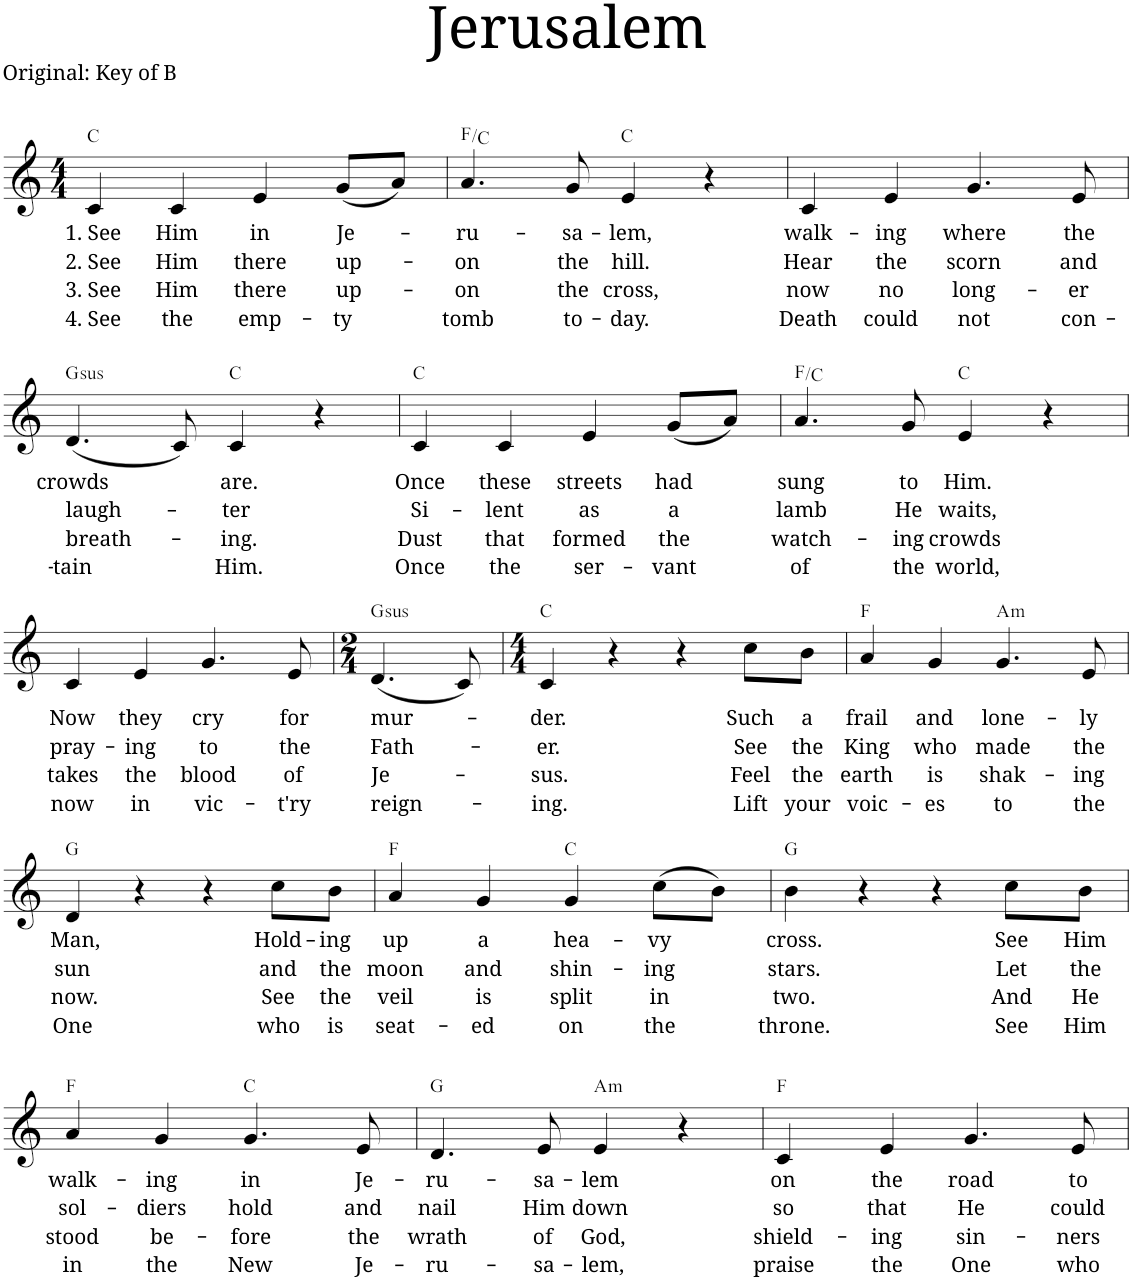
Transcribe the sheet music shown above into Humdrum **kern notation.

**kern	**text	**text	**text	**text	**harte
*part1	*part1	*part1	*part1	*part1	*part1
*staff1	*staff1	*staff1	*staff1	*staff1	*
*I"Piano	*	*	*	*	*
*I'Pno.	*	*	*	*	*
*clefG2	*	*	*	*	*
*k[]	*	*	*	*	*
*M4/4	*	*	*	*	*
=1	=1	=1	=1	=1	=1
!	!LO:LY:b	!LO:LY:b	!LO:LY:b	!LO:LY:b	!
4c/	1. See	2. See	3. See	4. See	C:maj
!	!LO:LY:b	!LO:LY:b	!LO:LY:b	!LO:LY:b	!
4c/	Him	Him	Him	the	.
!	!LO:LY:b	!LO:LY:b	!LO:LY:b	!LO:LY:b	!
4e/	in	there	there	emp-	.
!	!LO:LY:b	!LO:LY:b	!LO:LY:b	!LO:LY:b	!
(8g/L	Je-	up-	up-	-ty	.
8a/J)	.	.	.	.	.
=2	=2	=2	=2	=2	=2
!	!LO:LY:b	!LO:LY:b	!LO:LY:b	!LO:LY:b	!
4.a/	-ru-	-on	-on	tomb	F:maj/5
!	!LO:LY:b	!LO:LY:b	!LO:LY:b	!LO:LY:b	!
8g/	-sa-	the	the	to-	.
!	!LO:LY:b	!LO:LY:b	!LO:LY:b	!LO:LY:b	!
4e/	-lem,	hill.	cross,	-day.	C:maj
4r	.	.	.	.	.
=3	=3	=3	=3	=3	=3
!	!LO:LY:b	!LO:LY:b	!LO:LY:b	!LO:LY:b	!
4c/	walk-	Hear	now	Death	.
!	!LO:LY:b	!LO:LY:b	!LO:LY:b	!LO:LY:b	!
4e/	-ing	the	no	could	.
!	!LO:LY:b	!LO:LY:b	!LO:LY:b	!LO:LY:b	!
4.g/	where	scorn	long-	not	.
!	!LO:LY:b	!LO:LY:b	!LO:LY:b	!LO:LY:b	!
8e/	the	and	-er	con-	.
!!LO:LB:g=z
=4	=4	=4	=4	=4	=4
!	!LO:LY:b	!LO:LY:b	!LO:LY:b	!LO:LY:b	!LO:H:kt=sus
(4.d/	crowds	laugh-	breath-	-tain	G:sus4
8c/)	.	.	.	.	.
!	!LO:LY:b	!LO:LY:b	!LO:LY:b	!LO:LY:b	!
4c/	are.	-ter	-ing.	Him.	C:maj
4r	.	.	.	.	.
=5	=5	=5	=5	=5	=5
!	!LO:LY:b	!LO:LY:b	!LO:LY:b	!LO:LY:b	!
4c/	Once	Si-	Dust	Once	C:maj
!	!LO:LY:b	!LO:LY:b	!LO:LY:b	!LO:LY:b	!
4c/	these	-lent	that	the	.
!	!LO:LY:b	!LO:LY:b	!LO:LY:b	!LO:LY:b	!
4e/	streets	as	formed	ser-	.
!	!LO:LY:b	!LO:LY:b	!LO:LY:b	!LO:LY:b	!
(8g/L	had	a	the	-vant	.
8a/J)	.	.	.	.	.
=6	=6	=6	=6	=6	=6
!	!LO:LY:b	!LO:LY:b	!LO:LY:b	!LO:LY:b	!
4.a/	sung	lamb	watch-	of	F:maj/5
!	!LO:LY:b	!LO:LY:b	!LO:LY:b	!LO:LY:b	!
8g/	to	He	ing	the	.
!	!LO:LY:b	!LO:LY:b	!LO:LY:b	!LO:LY:b	!
4e/	Him.	waits,	crowds	world,	C:maj
4r	.	.	.	.	.
!!LO:LB:g=z
=7	=7	=7	=7	=7	=7
!	!LO:LY:b	!LO:LY:b	!LO:LY:b	!LO:LY:b	!
4c/	Now	pray-	takes	now	.
!	!LO:LY:b	!LO:LY:b	!LO:LY:b	!LO:LY:b	!
4e/	they	-ing	the	in	.
!	!LO:LY:b	!LO:LY:b	!LO:LY:b	!LO:LY:b	!
4.g/	cry	to	blood	vic-	.
!	!LO:LY:b	!LO:LY:b	!LO:LY:b	!LO:LY:b	!
8e/	for	the	of	-t'ry	.
=8	=8	=8	=8	=8	=8
*M2/4	*	*	*	*	*
!	!LO:LY:b	!LO:LY:b	!LO:LY:b	!LO:LY:b	!LO:H:kt=sus
(4.d/	mur-	Fath-	Je-	reign-	G:sus4
8c/)	.	.	.	.	.
=9	=9	=9	=9	=9	=9
*M4/4	*	*	*	*	*
!	!LO:LY:b	!LO:LY:b	!LO:LY:b	!LO:LY:b	!
4c/	-der.	-er.	-sus.	-ing.	C:maj
4r	.	.	.	.	.
4r	.	.	.	.	.
!	!LO:LY:b	!LO:LY:b	!LO:LY:b	!LO:LY:b	!
8cc\L	Such	See	Feel	Lift	.
!	!LO:LY:b	!LO:LY:b	!LO:LY:b	!LO:LY:b	!
8b\J	a	the	the	your	.
=10	=10	=10	=10	=10	=10
!	!LO:LY:b	!LO:LY:b	!LO:LY:b	!LO:LY:b	!
4a/	frail	King	earth	voic-	F:maj
!	!LO:LY:b	!LO:LY:b	!LO:LY:b	!LO:LY:b	!
4g/	and	who	is	-es	.
!	!LO:LY:b	!LO:LY:b	!LO:LY:b	!LO:LY:b	!LO:H:kt=m
4.g/	lone-	made	shak-	to	A:min
!	!LO:LY:b	!LO:LY:b	!LO:LY:b	!LO:LY:b	!
8e/	-ly	the	-ing	the	.
!!LO:LB:g=z
=11	=11	=11	=11	=11	=11
!	!LO:LY:b	!LO:LY:b	!LO:LY:b	!LO:LY:b	!
4d/	Man,	sun	now.	One	G:maj
4r	.	.	.	.	.
4r	.	.	.	.	.
!	!LO:LY:b	!LO:LY:b	!LO:LY:b	!LO:LY:b	!
8cc\L	Hold-	and	See	who	.
!	!LO:LY:b	!LO:LY:b	!LO:LY:b	!LO:LY:b	!
8b\J	-ing	the	the	is	.
=12	=12	=12	=12	=12	=12
!	!LO:LY:b	!LO:LY:b	!LO:LY:b	!LO:LY:b	!
4a/	up	moon	veil	seat-	F:maj
!	!LO:LY:b	!LO:LY:b	!LO:LY:b	!LO:LY:b	!
4g/	a	and	is	-ed	.
!	!LO:LY:b	!LO:LY:b	!LO:LY:b	!LO:LY:b	!
4g/	hea-	shin-	split	on	C:maj
!	!LO:LY:b	!LO:LY:b	!LO:LY:b	!LO:LY:b	!
(8cc\L	-vy	-ing	in	the	.
8b\J)	.	.	.	.	.
=13	=13	=13	=13	=13	=13
!	!LO:LY:b	!LO:LY:b	!LO:LY:b	!LO:LY:b	!
4b\	cross.	stars.	two.	throne.	G:maj
4r	.	.	.	.	.
4r	.	.	.	.	.
!	!LO:LY:b	!LO:LY:b	!LO:LY:b	!LO:LY:b	!
8cc\L	See	Let	And	See	.
!	!LO:LY:b	!LO:LY:b	!LO:LY:b	!LO:LY:b	!
8b\J	Him	the	He	Him	.
!!LO:LB:g=z
=14	=14	=14	=14	=14	=14
!	!LO:LY:b	!LO:LY:b	!LO:LY:b	!LO:LY:b	!
4a/	walk-	sol-	stood	in	F:maj
!	!LO:LY:b	!LO:LY:b	!LO:LY:b	!LO:LY:b	!
4g/	-ing	-diers	be-	the	.
!	!LO:LY:b	!LO:LY:b	!LO:LY:b	!LO:LY:b	!
4.g/	in	hold	-fore	New	C:maj
!	!LO:LY:b	!LO:LY:b	!LO:LY:b	!LO:LY:b	!
8e/	Je-	and	the	Je-	.
=15	=15	=15	=15	=15	=15
!	!LO:LY:b	!LO:LY:b	!LO:LY:b	!LO:LY:b	!
4.d/	-ru-	nail	wrath	-ru-	G:maj
!	!LO:LY:b	!LO:LY:b	!LO:LY:b	!LO:LY:b	!
8e/	-sa-	Him	of	-sa-	.
!	!LO:LY:b	!LO:LY:b	!LO:LY:b	!LO:LY:b	!LO:H:kt=m
4e/	-lem	down	God,	-lem,	A:min
4r	.	.	.	.	.
=16	=16	=16	=16	=16	=16
!	!LO:LY:b	!LO:LY:b	!LO:LY:b	!LO:LY:b	!
4c/	on	so	shield-	praise	F:maj
!	!LO:LY:b	!LO:LY:b	!LO:LY:b	!LO:LY:b	!
4e/	the	that	-ing	the	.
!	!LO:LY:b	!LO:LY:b	!LO:LY:b	!LO:LY:b	!
4.g/	road	He	sin-	One	.
!	!LO:LY:b	!LO:LY:b	!LO:LY:b	!LO:LY:b	!
8e/	to	could	-ners	who	.
=	=	=	=	=	=
*-	*-	*-	*-	*-	*-
